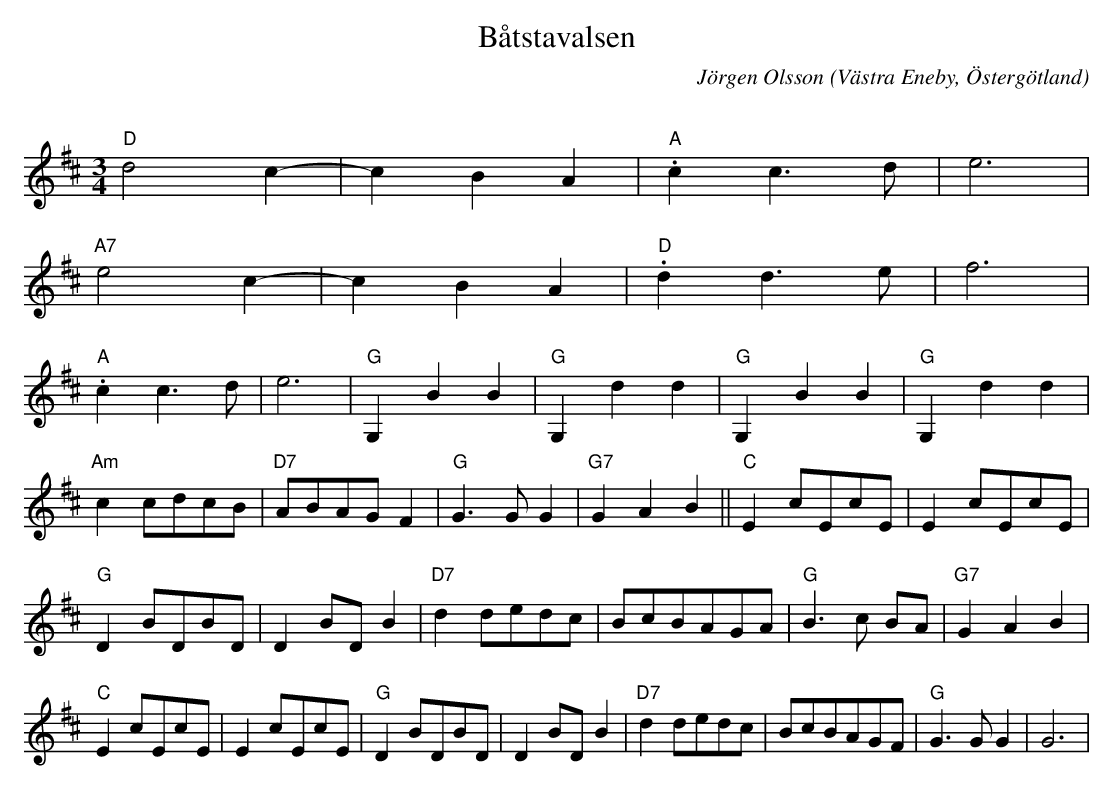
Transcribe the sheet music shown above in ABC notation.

X:1
T:Båtstavalsen
C:Jörgen Olsson
O:Västra Eneby, Östergötland
Q:140
M:3/4
L:1/8
K:D
"D"d4 c2-|c2B2A2 |"A".c2 c3 d|e6 |
"A7" e4 c2-|c2B2A2 |"D".d2 d3 e|f6 |
 "A".c2 c3 d|e6  |"G"G,2B2B2|"G"G,2d2d2 |"G"G,2B2B2|"G"G,2d2d2 |
"Am" c2 cdcB| "D7" ABAGF2 | "G" G3 G G2 |"G7" G2A2B2||"C"E2 cEcE |E2 cEcE|
"G" D2 BDBD |D2 BD B2 |"D7"d2 dedc| BcBAGA|"G"B3 c BA|"G7" G2A2B2|
"C"E2 cEcE |E2 cEcE|"G" D2 BDBD |D2 BD B2 |"D7"d2 dedc| BcBAGF|"G" G3 G G2| G6 |
